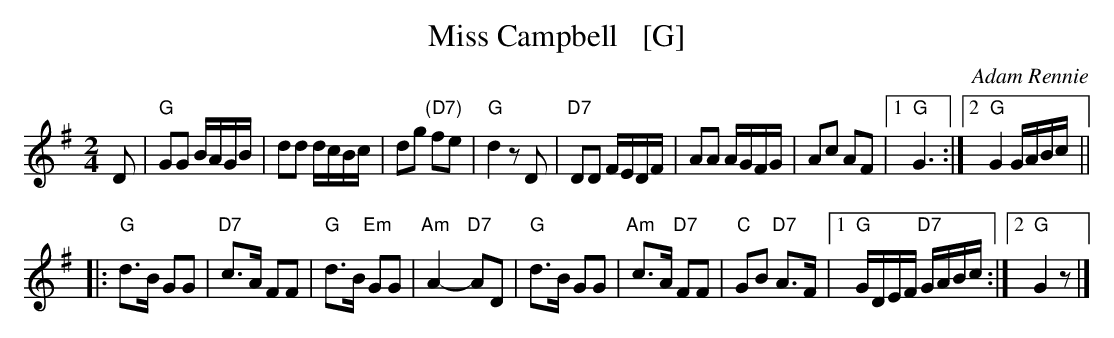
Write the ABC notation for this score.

X:1
T: Miss Campbell   [G]
C: Adam Rennie
M: 2/4
L: 1/16
K: G
D2 \
| "G"G2G2 BAGB | d2d2 dcBc | d2g2 "(D7)"f2e2 | "G"d4 z2D2 \
| "D7"D2D2 FEDF | A2A2 AGFG | A2c2 A2F2 |1 "G"G6 :|2 "G"G4 GABc ||
|: "G"d3B G2G2 | "D7"c3A F2F2 | "G"d3B "Em"G2G2 | "Am"A4- "D7"A2D2 \
|  "G"d3B G2G2 | "Am"c3A "D7"F2F2 | "C"G2B2 "D7"A3F |1 "G"GDEF "D7"GABc :|2 "G"G4 z2 |]
